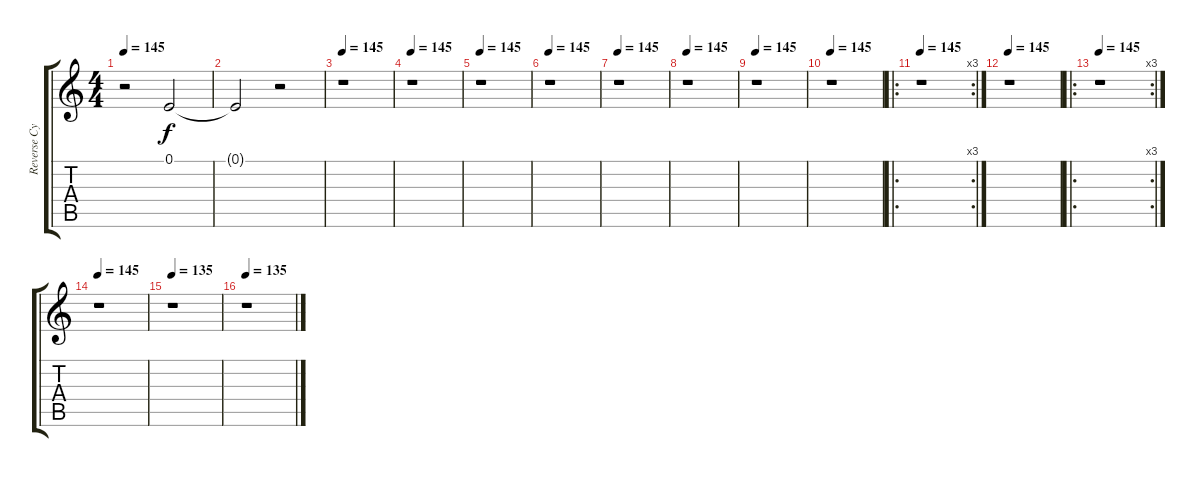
\track ("Reverse Cymbal" "Reverse Cy") {instrument reversecymbal}
\staff {score tabs}
\tuning (E4 B3 G3 D3 A2 E2) {hide}
\ts (4 4)
\tempo 145
\clef g2
\ks c
r.2{dy ff} 0.1.2{dy f} |
0.1{t}.2 r.2 |
\tempo 145
r.1 |
\tempo 145
r.1 |
\tempo 145
r.1 |
\tempo 145
r.1 |
\tempo 145
r.1 |
\tempo 145
r.1 |
\tempo 145
r.1 |
\tempo 145
r.1 |
\ro
\rc 3
\tempo 145
r.1 |
\tempo 145
r.1 |
\ro
\rc 3
\tempo 145
r.1 |
\tempo 145
r.1 |
\tempo 135
r.1 |
\tempo 135
r.1
